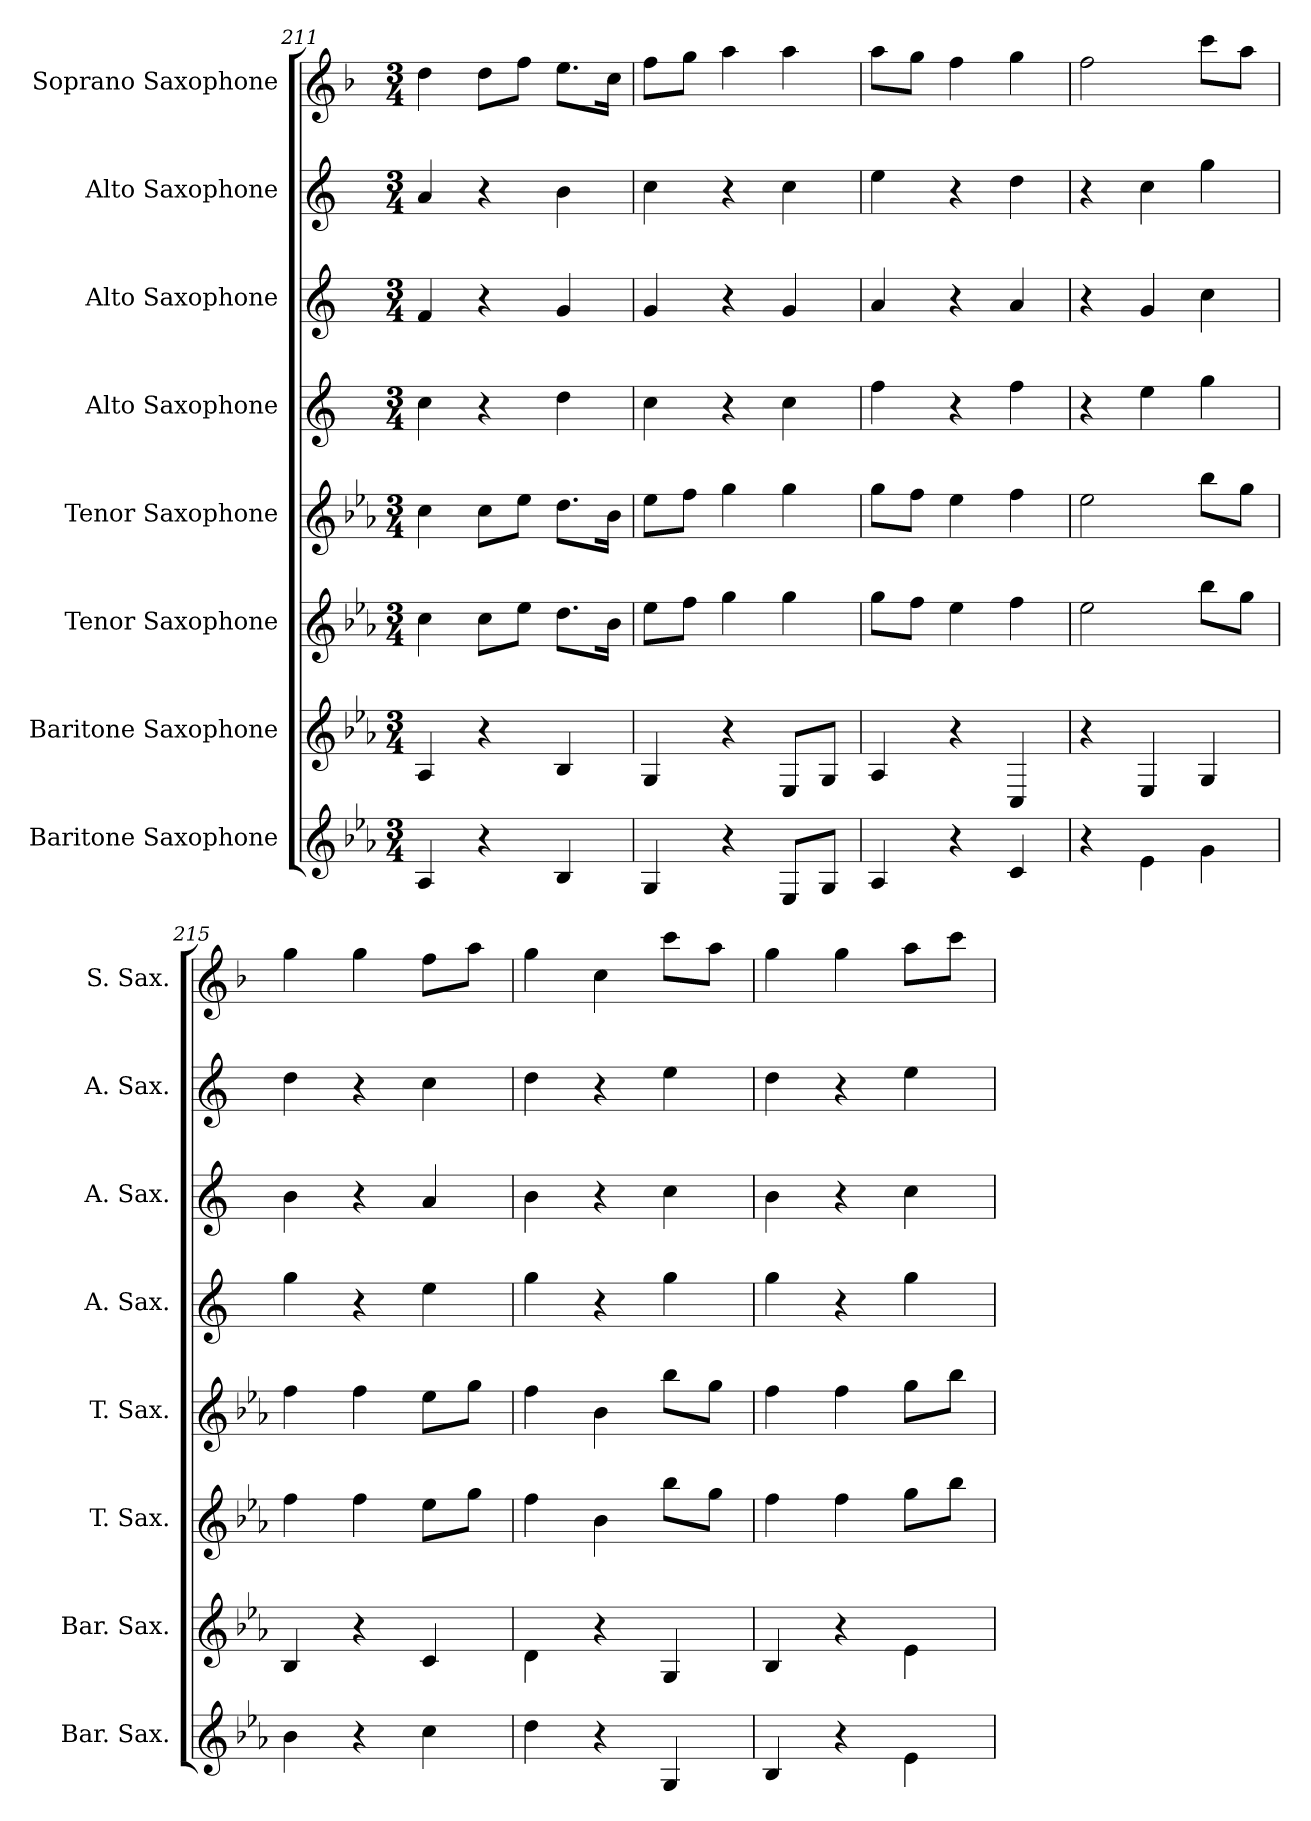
**kern	**kern	**kern	**kern	**kern	**kern	**kern	**kern
*part8	*part7	*part6	*part5	*part4	*part3	*part2	*part1
*staff8	*staff7	*staff6	*staff5	*staff4	*staff3	*staff2	*staff1
*I"Baritone Saxophone	*I"Baritone Saxophone	*I"Tenor Saxophone	*I"Tenor Saxophone	*I"Alto Saxophone	*I"Alto Saxophone	*I"Alto Saxophone	*I"Soprano Saxophone
*I'Bar. Sax.	*I'Bar. Sax.	*I'T. Sax.	*I'T. Sax.	*I'A. Sax.	*I'A. Sax.	*I'A. Sax.	*I'S. Sax.
*clefG2	*clefG2	*clefG2	*clefG2	*clefG2	*clefG2	*clefG2	*clefG2
*ITrd12c21	*ITrd12c21	*ITrd8c14	*ITrd8c14	*ITrd5c9	*ITrd5c9	*ITrd5c9	*ITrd1c2
*k[b-e-a-]	*k[b-e-a-]	*k[b-e-a-]	*k[b-e-a-]	*k[b-e-a-]	*k[b-e-a-]	*k[b-e-a-]	*k[b-e-a-]
*M3/4	*M3/4	*M3/4	*M3/4	*M3/4	*M3/4	*M3/4	*M3/4
=211	=211	=211	=211	=211	=211	=211	=211
4AA-/	4AA-/	4c\	4c\	4e-\	4A-/	4c/	4cc\
4r	4r	8c\L	8c\L	4r	4r	4r	8cc\L
.	.	8e-\J	8e-\J	.	.	.	8ee-\J
4BB-/	4BB-/	8.d\L	8.d\L	4f\	4B-/	4d\	8.dd\L
.	.	16B-\Jk	16B-\Jk	.	.	.	16b-\Jk
=212	=212	=212	=212	=212	=212	=212	=212
4GG/	4GG/	8e-\L	8e-\L	4e-\	4B-/	4e-\	8ee-\L
.	.	8f\J	8f\J	.	.	.	8ff\J
4r	4r	4g\	4g\	4r	4r	4r	4gg\
8EE-/L	8EE-/L	4g\	4g\	4e-\	4B-/	4e-\	4gg\
8GG/J	8GG/J	.	.	.	.	.	.
=213	=213	=213	=213	=213	=213	=213	=213
4AA-/	4AA-/	8g\L	8g\L	4a-\	4c/	4g\	8gg\L
.	.	8f\J	8f\J	.	.	.	8ff\J
4r	4r	4e-\	4e-\	4r	4r	4r	4ee-\
4C/	4CC/	4f\	4f\	4a-\	4c/	4f\	4ff\
=214	=214	=214	=214	=214	=214	=214	=214
4r	4r	2e-\	2e-\	4r	4r	4r	2ee-\
4E-\	4EE-/	.	.	4g\	4B-/	4e-\	.
4G\	4GG/	8b-\L	8b-\L	4b-\	4e-\	4b-\	8bb-\L
.	.	8g\J	8g\J	.	.	.	8gg\J
=215	=215	=215	=215	=215	=215	=215	=215
4B-\	4BB-/	4f\	4f\	4b-\	4d\	4f\	4ff\
4r	4r	4f\	4f\	4r	4r	4r	4ff\
4c\	4C/	8e-\L	8e-\L	4g\	4c/	4e-\	8ee-\L
.	.	8g\J	8g\J	.	.	.	8gg\J
=216	=216	=216	=216	=216	=216	=216	=216
4d\	4D\	4f\	4f\	4b-\	4d\	4f\	4ff\
4r	4r	4B-\	4B-\	4r	4r	4r	4b-\
4GG/	4GG/	8b-\L	8b-\L	4b-\	4e-\	4g\	8bb-\L
.	.	8g\J	8g\J	.	.	.	8gg\J
=217	=217	=217	=217	=217	=217	=217	=217
4BB-/	4BB-/	4f\	4f\	4b-\	4d\	4f\	4ff\
4r	4r	4f\	4f\	4r	4r	4r	4ff\
4E-\	4E-\	8g\L	8g\L	4b-\	4e-\	4g\	8gg\L
.	.	8b-\J	8b-\J	.	.	.	8bb-\J
=	=	=	=	=	=	=	=
*-	*-	*-	*-	*-	*-	*-	*-
